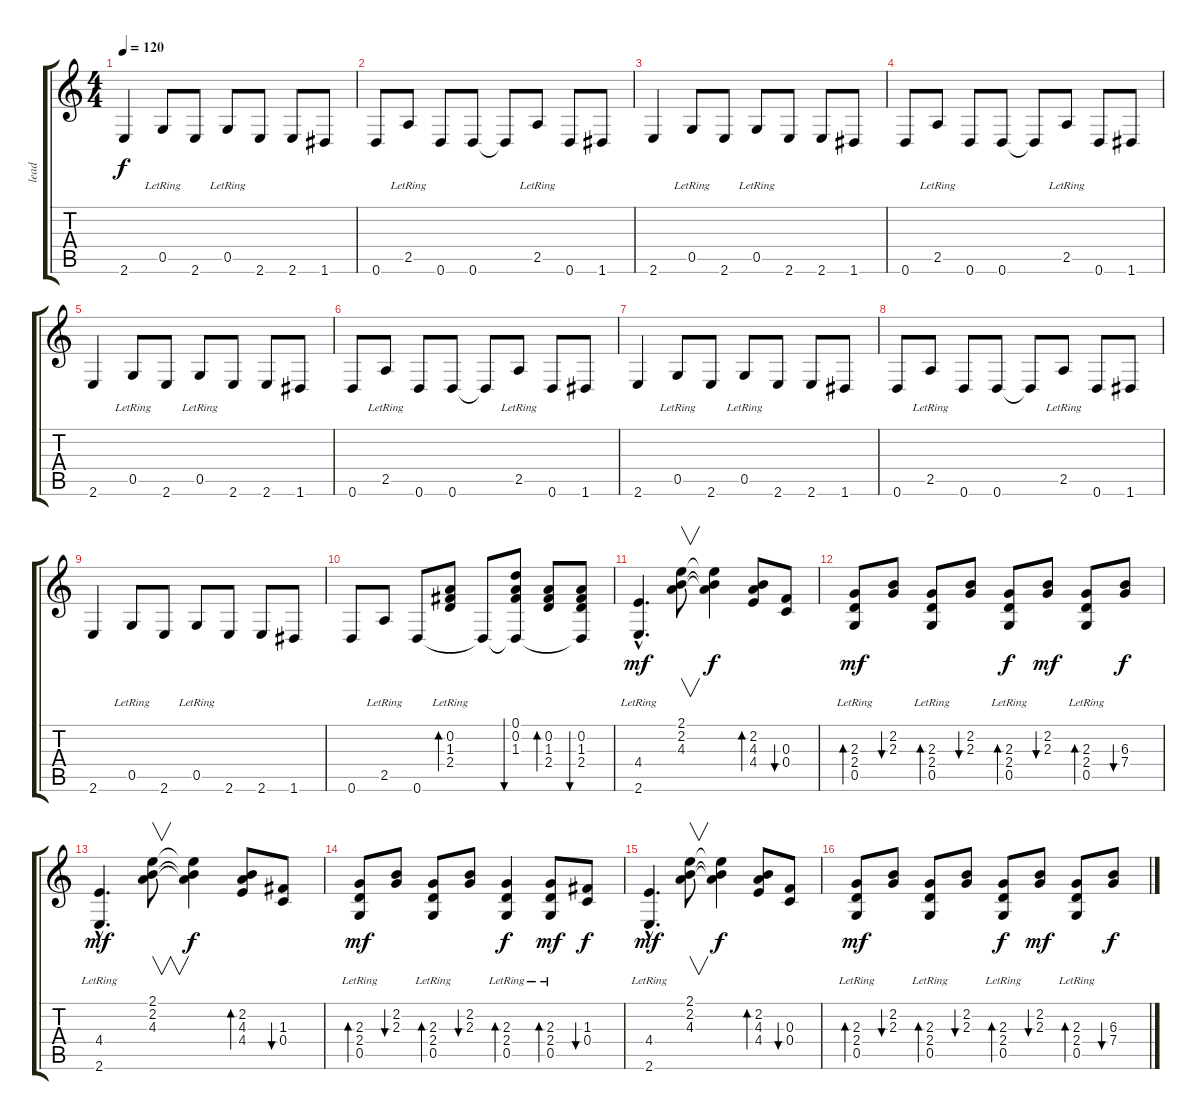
\track ("lead" "lead") {instrument acousticguitarsteel}
\staff {score tabs}
\tuning (D4 A3 F3 C3 G2 D2) {hide}
\ts (4 4)
\tempo 120
\clef g2
\ks c
2.6.4{dy f} 0.5{lr}.8 2.6.8 0.5{lr}.8 2.6.8 2.6.8 1.6.8 |
0.6.8 2.5{lr}.8 0.6.8 0.6.8 0.6{t}.8 2.5{lr}.8 0.6.8 1.6.8 |
2.6.4 0.5{lr}.8 2.6.8 0.5{lr}.8 2.6.8 2.6.8 1.6.8 |
0.6.8 2.5{lr}.8 0.6.8 0.6.8 0.6{t}.8 2.5{lr}.8 0.6.8 1.6.8 |
2.6.4 0.5{lr}.8 2.6.8 0.5{lr}.8 2.6.8 2.6.8 1.6.8 |
0.6.8 2.5{lr}.8 0.6.8 0.6.8 0.6{t}.8 2.5{lr}.8 0.6.8 1.6.8 |
2.6.4 0.5{lr}.8 2.6.8 0.5{lr}.8 2.6.8 2.6.8 1.6.8 |
0.6.8 2.5{lr}.8 0.6.8 0.6.8 0.6{t}.8 2.5{lr}.8 0.6.8 1.6.8 |
2.6.4 0.5{lr}.8 2.6.8 0.5{lr}.8 2.6.8 2.6.8 1.6.8 |
0.6.8 2.5{lr}.8 0.6.8 (0.2{lr} 1.3{lr} 2.4{lr}).8{bd 60} 0.6{t}.8 (0.1 0.2 1.3 0.6{t}).8{bu 60} (0.2 1.3 2.4).8{bd 60} (0.2 1.3 2.4 0.6{t}).8{bu 60} |
(4.4{hac} 2.6{hac lr}).4{d dy mf} (2.1 2.2 4.3).8{v} (2.1{t} 2.2{t} 4.3{t}).4{dy f} (2.2 4.3 4.4).8{bd 60} (0.3 0.4).8{bu 60} |
(2.3 2.4 0.5{lr}).8{bd 60 dy mf} (2.2 2.3).8{bu 60} (2.3 2.4 0.5{lr}).8{bd 60} (2.2 2.3).8{bu 60} (2.3 2.4 0.5{lr}).8{bd 60 dy f} (2.2 2.3).8{bu 60 dy mf} (2.3 2.4 0.5{lr}).8{bd 60} (6.3 7.4).8{bu 60 dy f} |
(4.4{hac} 2.6{hac lr}).4{d dy mf} (2.1 2.2 4.3).8{v} (2.1{t} 2.2{t} 4.3{t}).4{dy f} (2.2 4.3 4.4).8{bd 60} (1.3 0.4).8{bu 60} |
(2.3 2.4 0.5{lr}).8{bd 60 dy mf} (2.2 2.3).8{bu 60} (2.3 2.4 0.5{lr}).8{bd 60} (2.2 2.3).8{bu 60} (2.3 2.4 0.5{lr}).4{bd 60 dy f} (2.3 2.4 0.5{lr}).8{bd 60 dy mf} (1.3 0.4).8{bu 60 dy f} |
(4.4{hac} 2.6{hac lr}).4{d dy mf} (2.1 2.2 4.3).8{v} (2.1{t} 2.2{t} 4.3{t}).4{dy f} (2.2 4.3 4.4).8{bd 60} (0.3 0.4).8{bu 60} |
(2.3 2.4 0.5{lr}).8{bd 60 dy mf} (2.2 2.3).8{bu 60} (2.3 2.4 0.5{lr}).8{bd 60} (2.2 2.3).8{bu 60} (2.3 2.4 0.5{lr}).8{bd 60 dy f} (2.2 2.3).8{bu 60 dy mf} (2.3 2.4 0.5{lr}).8{bd 60} (6.3 7.4).8{bu 60 dy f}
